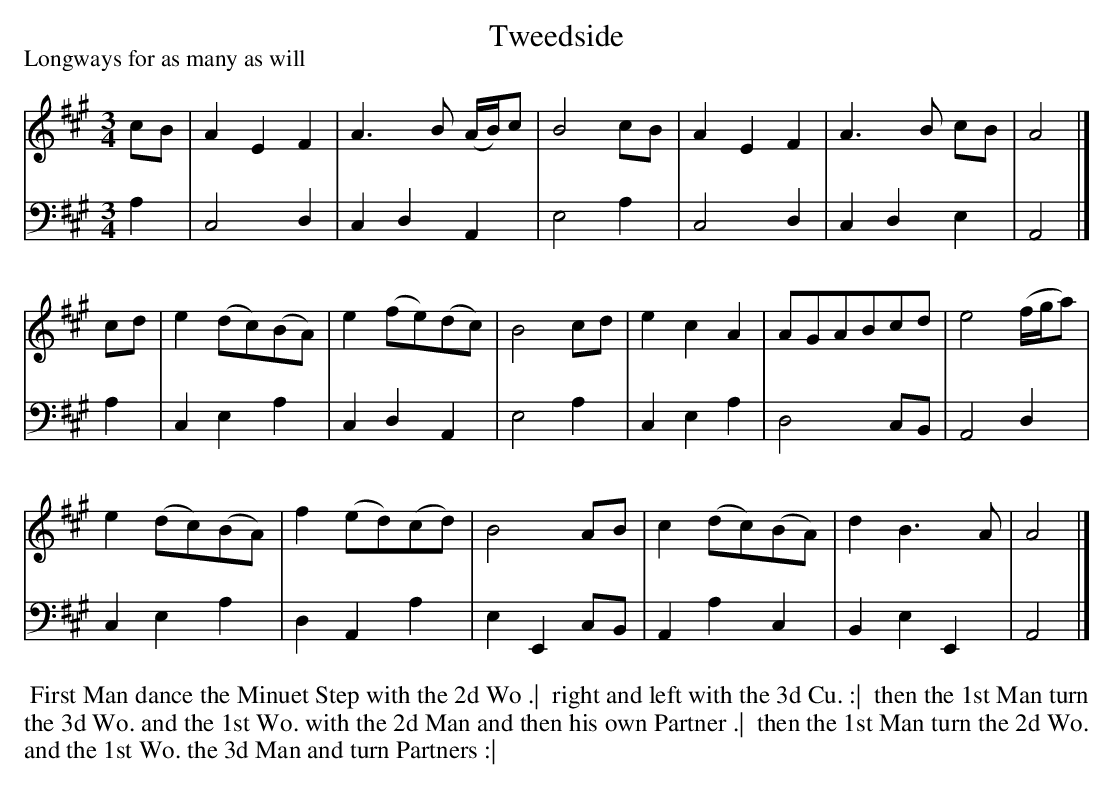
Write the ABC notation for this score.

X:1
T: Tweedside
P: Longways for as many as will
M: 3/4
L: 1/8
K: A
V: 1
cB |\
A2 E2 F2 | A3 B (A/B/)c | B4 cB |\
A2 E2 F2 | A3 B cB | A4 |]
cd |\
e2 (dc)(BA) | e2 (fe)(dc) | B4 cd |\
e2 c2 A2 | AGABcd | e4 (f/g/a) |
e2 (dc)(BA) | f2 (ed)(cd) | B4 AB |\
c2 (dc)(BA) | d2 B3 A | A4 |]
V: 2 clef=bass middle=d
a2 |\
c4 d2 | c2 d2 A2 | e4 a2 |\
c4 d2 | c2 d2 e2 | A4 |] a2 |\
c2 e2 a2 | c2 d2 A2 | e4 a2 |\
c2 e2 a2 |
d4 cB | A4 d2 |\
c2 e2 a2 | d2 A2 a2 | e2E2 cB |\
A2 a2 c2 | B2 e2 E2 | A4 |]
